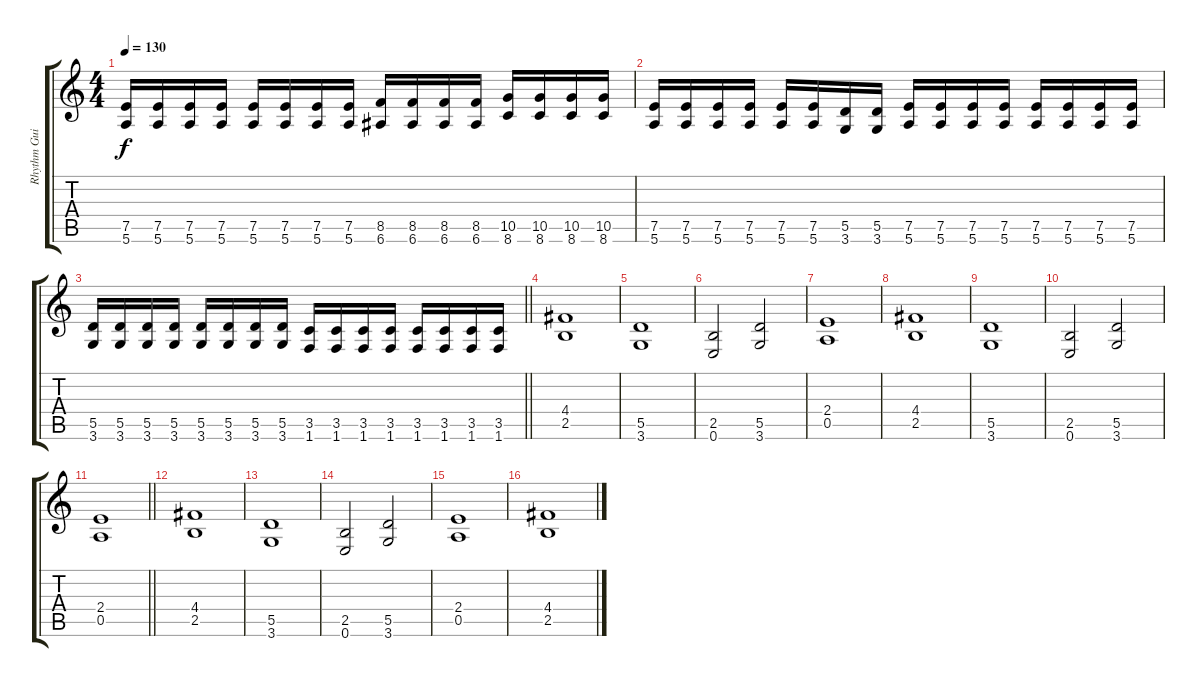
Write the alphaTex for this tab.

\track ("Rhythm Guitar" "Rhythm Gui") {instrument distortionguitar}
\staff {score tabs}
\tuning (E4 B3 G3 D3 A2 E2) {hide}
\ts (4 4)
\tempo 130
\clef g2
\ks c
(7.5 5.6).16{dy f} (7.5 5.6).16 (7.5 5.6).16 (7.5 5.6).16 (7.5 5.6).16 (7.5 5.6).16 (7.5 5.6).16 (7.5 5.6).16 (8.5 6.6).16 (8.5 6.6).16 (8.5 6.6).16 (8.5 6.6).16 (10.5 8.6).16 (10.5 8.6).16 (10.5 8.6).16 (10.5 8.6).16 |
(7.5 5.6).16 (7.5 5.6).16 (7.5 5.6).16 (7.5 5.6).16 (7.5 5.6).16 (7.5 5.6).16 (5.5 3.6).16 (5.5 3.6).16 (7.5 5.6).16 (7.5 5.6).16 (7.5 5.6).16 (7.5 5.6).16 (7.5 5.6).16 (7.5 5.6).16 (7.5 5.6).16 (7.5 5.6).16 |
\barLineRight lightlight
(5.5 3.6).16 (5.5 3.6).16 (5.5 3.6).16 (5.5 3.6).16 (5.5 3.6).16 (5.5 3.6).16 (5.5 3.6).16 (5.5 3.6).16 (3.5 1.6).16 (3.5 1.6).16 (3.5 1.6).16 (3.5 1.6).16 (3.5 1.6).16 (3.5 1.6).16 (3.5 1.6).16 (3.5 1.6).16 |
(4.4 2.5).1{balance 11} |
(5.5 3.6).1 |
(2.5 0.6).2 (5.5 3.6).2 |
(2.4 0.5).1 |
(4.4 2.5).1 |
(5.5 3.6).1 |
(2.5 0.6).2 (5.5 3.6).2 |
\barLineRight lightlight
(2.4 0.5).1 |
(4.4 2.5).1{balance 8} |
(5.5 3.6).1 |
(2.5 0.6).2 (5.5 3.6).2 |
(2.4 0.5).1 |
(4.4 2.5).1
